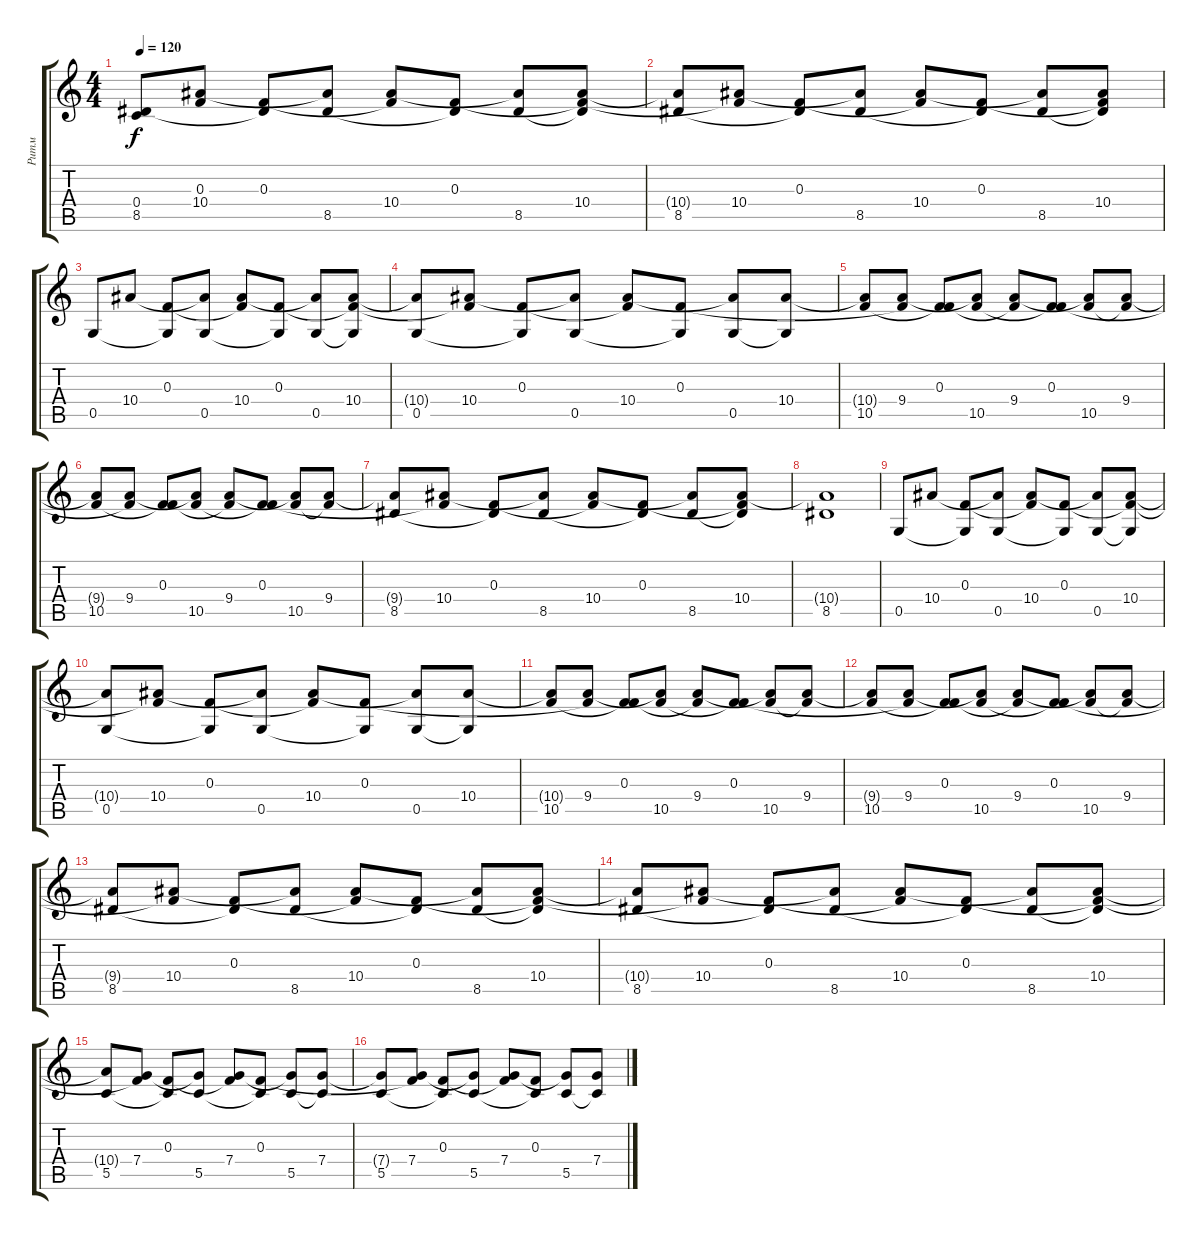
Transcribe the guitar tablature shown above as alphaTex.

\track ("Ритм" "Ритм") {instrument acousticguitarsteel}
\staff {score tabs}
\tuning (D4 A3 F3 C3 G2 D2) {hide}
\ts (4 4)
\tempo 120
\clef g2
\ks c
(0.4{t} 8.5).8{dy f} (0.3{t} 10.4).8 (0.3 8.5{t}).8 (10.4{t} 8.5).8 (0.3{t} 10.4).8 (0.3 8.5{t}).8 (10.4{t} 8.5).8 (0.3{t} 10.4 8.5{t}).8 |
(10.4{t} 8.5).8 (0.3{t} 10.4).8 (0.3 8.5{t}).8 (10.4{t} 8.5).8 (0.3{t} 10.4).8 (0.3 8.5{t}).8 (10.4{t} 8.5).8 (0.3{t} 10.4 8.5{t}).8 |
0.5.8 10.4.8 (0.3 0.5{t}).8 (10.4{t} 0.5).8 (0.3{t} 10.4).8 (0.3 0.5{t}).8 (10.4{t} 0.5).8 (0.3{t} 10.4 0.5{t}).8 |
(10.4{t} 0.5).8 (0.3{t} 10.4).8 (0.3 0.5{t}).8 (10.4{t} 0.5).8 (0.3{t} 10.4).8 (0.3 0.5{t}).8 (10.4{t} 0.5).8 (10.4 0.5{t}).8 |
(10.4{t} 10.5).8 (0.3{t} 9.4).8 (0.3 10.5{t}).8 (9.4{t} 10.5).8 (0.3{t} 9.4).8 (0.3 10.5{t}).8 (9.4{t} 10.5).8 (9.4 10.5{t}).8 |
(9.4{t} 10.5).8 (0.3{t} 9.4).8 (0.3 10.5{t}).8 (9.4{t} 10.5).8 (0.3{t} 9.4).8 (0.3 10.5{t}).8 (9.4{t} 10.5).8 (9.4 10.5{t}).8 |
(9.4{t} 8.5).8 (0.3{t} 10.4).8 (0.3 8.5{t}).8 (10.4{t} 8.5).8 (0.3{t} 10.4).8 (0.3 8.5{t}).8 (10.4{t} 8.5).8 (0.3{t} 10.4 8.5{t}).8 |
(10.4{t} 8.5).1 |
0.5.8 10.4.8 (0.3 0.5{t}).8 (10.4{t} 0.5).8 (0.3{t} 10.4).8 (0.3 0.5{t}).8 (10.4{t} 0.5).8 (0.3{t} 10.4 0.5{t}).8 |
(10.4{t} 0.5).8 (0.3{t} 10.4).8 (0.3 0.5{t}).8 (10.4{t} 0.5).8 (0.3{t} 10.4).8 (0.3 0.5{t}).8 (10.4{t} 0.5).8 (10.4 0.5{t}).8 |
(10.4{t} 10.5).8 (0.3{t} 9.4).8 (0.3 10.5{t}).8 (9.4{t} 10.5).8 (0.3{t} 9.4).8 (0.3 10.5{t}).8 (9.4{t} 10.5).8 (9.4 10.5{t}).8 |
(9.4{t} 10.5).8 (0.3{t} 9.4).8 (0.3 10.5{t}).8 (9.4{t} 10.5).8 (0.3{t} 9.4).8 (0.3 10.5{t}).8 (9.4{t} 10.5).8 (9.4 10.5{t}).8 |
(9.4{t} 8.5).8 (0.3{t} 10.4).8 (0.3 8.5{t}).8 (10.4{t} 8.5).8 (0.3{t} 10.4).8 (0.3 8.5{t}).8 (10.4{t} 8.5).8 (0.3{t} 10.4 8.5{t}).8 |
(10.4{t} 8.5).8 (0.3{t} 10.4).8 (0.3 8.5{t}).8 (10.4{t} 8.5).8 (0.3{t} 10.4).8 (0.3 8.5{t}).8 (10.4{t} 8.5).8 (0.3{t} 10.4 8.5{t}).8 |
(10.4{t} 5.5).8 (0.3{t} 7.4).8 (0.3 5.5{t}).8 (7.4{t} 5.5).8 (0.3{t} 7.4).8 (0.3 5.5{t}).8 (7.4{t} 5.5).8 (7.4 5.5{t}).8 |
(7.4{t} 5.5).8 (0.3{t} 7.4).8 (0.3 5.5{t}).8 (7.4{t} 5.5).8 (0.3{t} 7.4).8 (0.3 5.5{t}).8 (7.4{t} 5.5).8 (7.4 5.5{t}).8
